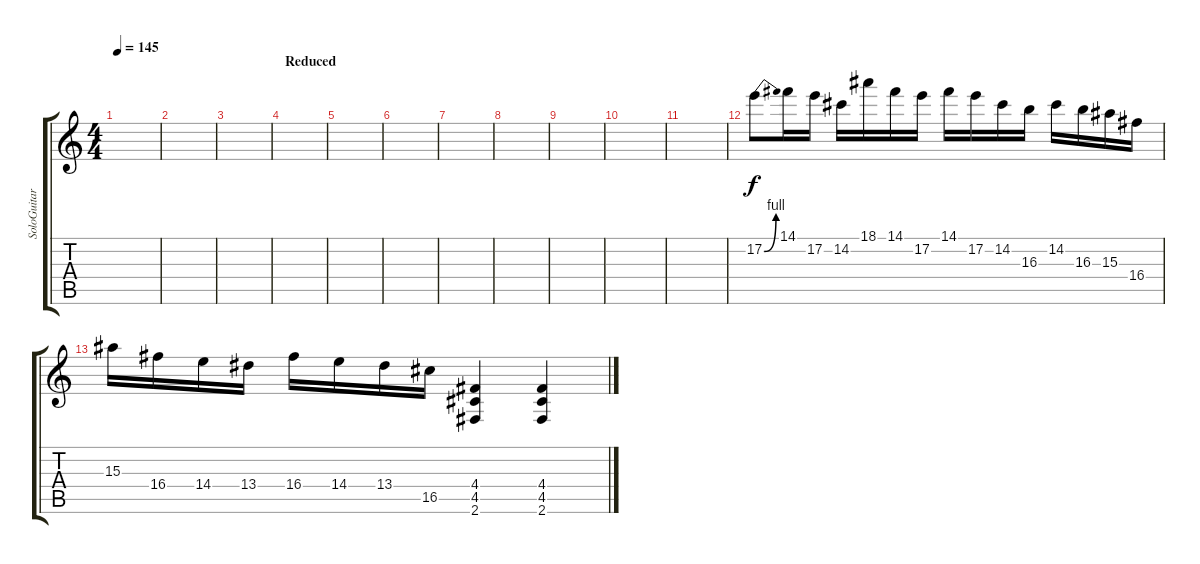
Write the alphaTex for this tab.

\track ("SoloGuitar" "SoloGuitar") {instrument overdrivenguitar}
\staff {score tabs}
\tuning (E4 B3 G3 D3 A2 E2) {hide}
\ts (4 4)
\tempo 145
\clef g2
\ks c
|
|
|
\section ("" "Reduced")
|
|
|
|
|
|
|
|
17.2{be (bend 0 0 60 4)}.8 14.1.16 17.2.16 14.2.16 18.1.16 14.1.16 17.2.16 14.1.16 17.2.16 14.2.16 16.3.16 14.2.16 16.3.16 15.3.16 16.4.16 |
15.3.16 16.4.16 14.4.16 13.4.16 16.4.16 14.4.16 13.4.16 16.5.16 (4.4 4.5 2.6).4 (4.4 4.5 2.6).4
